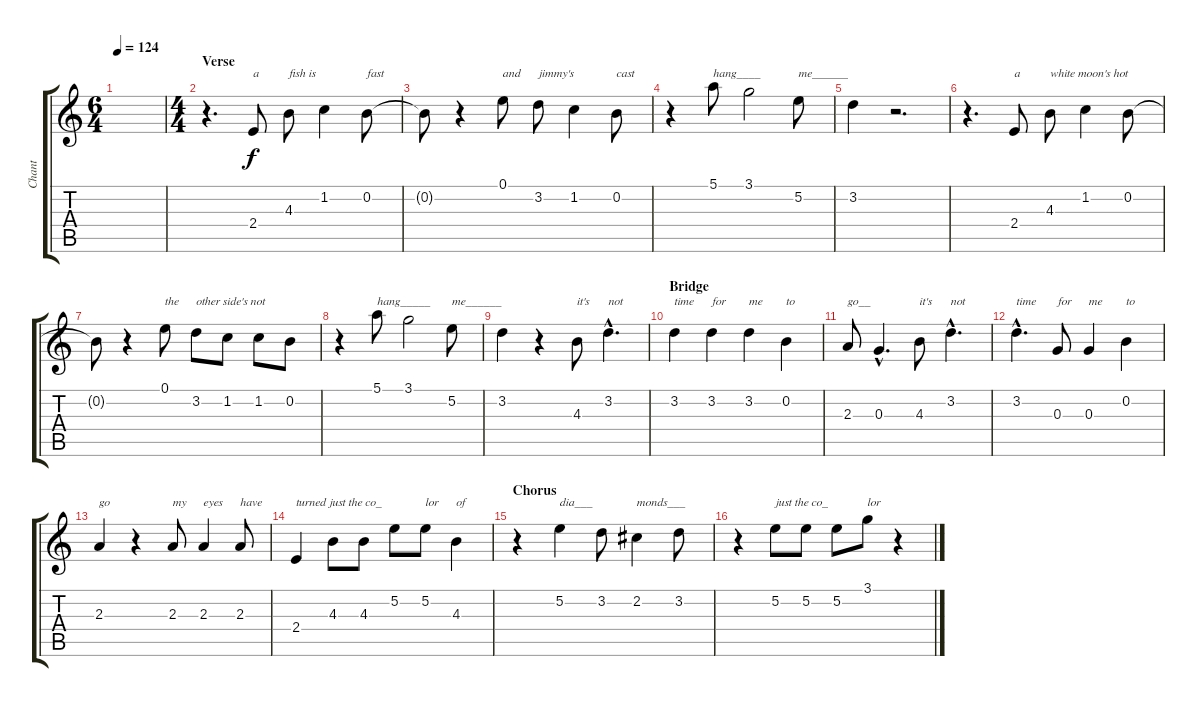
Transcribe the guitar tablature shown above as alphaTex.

\track ("Chant" "Chant") {instrument banjo}
\staff {score tabs}
\tuning (E4 B3 G3 D3 A2 E2) {hide}
\displaytranspose 12
\ts (6 4)
\tempo 124
\clef g2
\ks c
|
\ts (4 4)
\section ("" "Verse")
r.4{d} 2.4.8{txt "a"} 4.3.8{txt "fish is"} 1.2.4 0.2.8{txt "fast"} |
0.2{t}.8 r.4 0.1.8{txt "and"} 3.2.8{txt "jimmy's"} 1.2.4 0.2.8{txt "cast"} |
r.4 5.1.8{txt "hang____"} 3.1.2 5.2.8{txt "me______"} |
3.2.4 r.2{d} |
r.4{d} 2.4.8{txt "a"} 4.3.8{txt "white moon's hot"} 1.2.4 0.2.8 |
0.2{t}.8 r.4 0.1.8{txt "the"} 3.2.8{txt "other side's not"} 1.2.8 1.2.8 0.2.8 |
r.4 5.1.8{txt "hang_____"} 3.1.2 5.2.8{txt "me______"} |
3.2.4 r.4 4.3.8{txt "it's"} 3.2{hac}.4{d txt "not"} |
\section ("" "Bridge")
3.2.4{txt "time"} 3.2.4{txt "for"} 3.2.4{txt "me"} 0.2.4{txt "to"} |
2.3.8{txt "go__"} 0.3{hac}.4{d} 4.3.8{txt "it's"} 3.2{hac}.4{d txt "not"} |
3.2{hac}.4{d txt "time"} 0.3.8{txt "for "} 0.3.4{txt "me"} 0.2.4{txt "to"} |
2.3.4{txt "go"} r.4 2.3.8{txt "my"} 2.3.4{txt "eyes"} 2.3.8{txt "have"} |
2.4.4{txt "turned just the co_"} 4.3.8 4.3.8 5.2.8 5.2.8{txt "lor"} 4.3.4{txt "of"} |
\section ("" "Chorus")
r.4 5.2.4{txt "dia___"} 3.2.8 2.2.4{txt "monds___"} 3.2.8 |
r.4 5.2.8{txt "just the co_"} 5.2.8 5.2.8 3.1.8{txt "lor"} r.4
